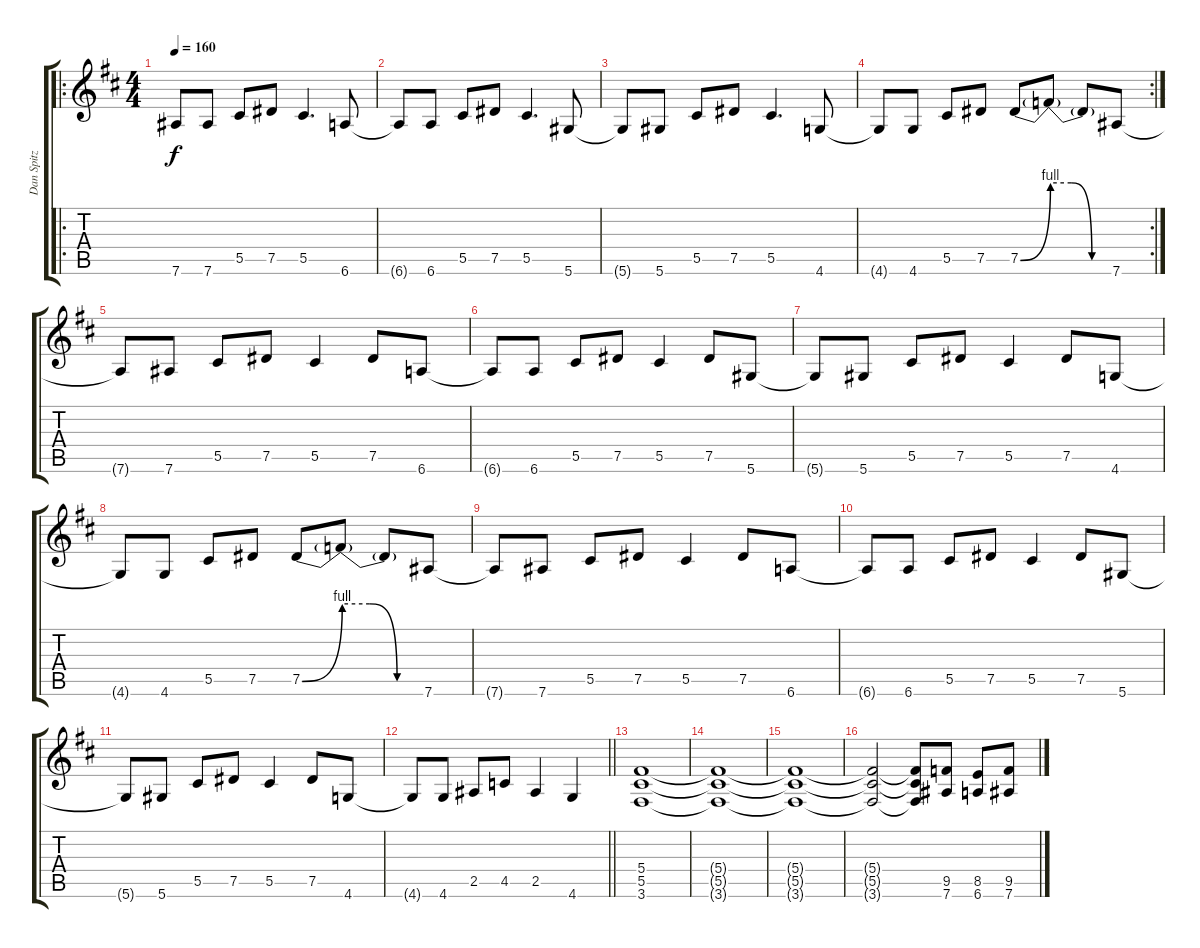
\track ("Dan Spitz Distortion" "Dan Spitz ") {instrument distortionguitar}
\staff {score tabs}
\tuning (Eb4 Bb3 Gb3 Db3 Ab2 Eb2) {hide}
\ro
\ts (4 4)
\tempo 160
\clef g2
\ks d
7.6{t}.8{dy f} 7.6.8 5.5.8 7.5.8 5.5.4{d} 6.6.8 |
6.6{t}.8 6.6.8 5.5.8 7.5.8 5.5.4{d} 5.6.8 |
5.6{t}.8 5.6.8 5.5.8 7.5.8 5.5.4{d} 4.6.8 |
\rc 2
4.6{t}.8 4.6.8 5.5.8 7.5.8 7.5{be (bend 0 0 60 4)}.8 7.5{be (custom 0 4 20 4 40 0 60 0) t}.8 7.5{t}.8 7.6.8 |
7.6{t}.8 7.6.8 5.5.8 7.5.8 5.5.4 7.5.8 6.6.8 |
6.6{t}.8 6.6.8 5.5.8 7.5.8 5.5.4 7.5.8 5.6.8 |
5.6{t}.8 5.6.8 5.5.8 7.5.8 5.5.4 7.5.8 4.6.8 |
4.6{t}.8 4.6.8 5.5.8 7.5.8 7.5{be (bend 0 0 60 4)}.8 7.5{be (custom 0 4 20 4 40 0 60 0) t}.8 7.5{t}.8 7.6.8 |
7.6{t}.8 7.6.8 5.5.8 7.5.8 5.5.4 7.5.8 6.6.8 |
6.6{t}.8 6.6.8 5.5.8 7.5.8 5.5.4 7.5.8 5.6.8 |
5.6{t}.8 5.6.8 5.5.8 7.5.8 5.5.4 7.5.8 4.6.8 |
\barLineRight lightlight
4.6{t}.8 4.6.8 2.5.8 4.5.8 2.5.4 4.6.4 |
(5.4 5.5 3.6).1 |
(5.4{t} 5.5{t} 3.6{t}).1 |
(5.4{t} 5.5{t} 3.6{t}).1 |
(5.4{t} 5.5{t} 3.6{t}).2 (5.4{t} 5.5{t} 3.6{t}).8 (9.5 7.6).8 (8.5 6.6).8 (9.5 7.6).8
